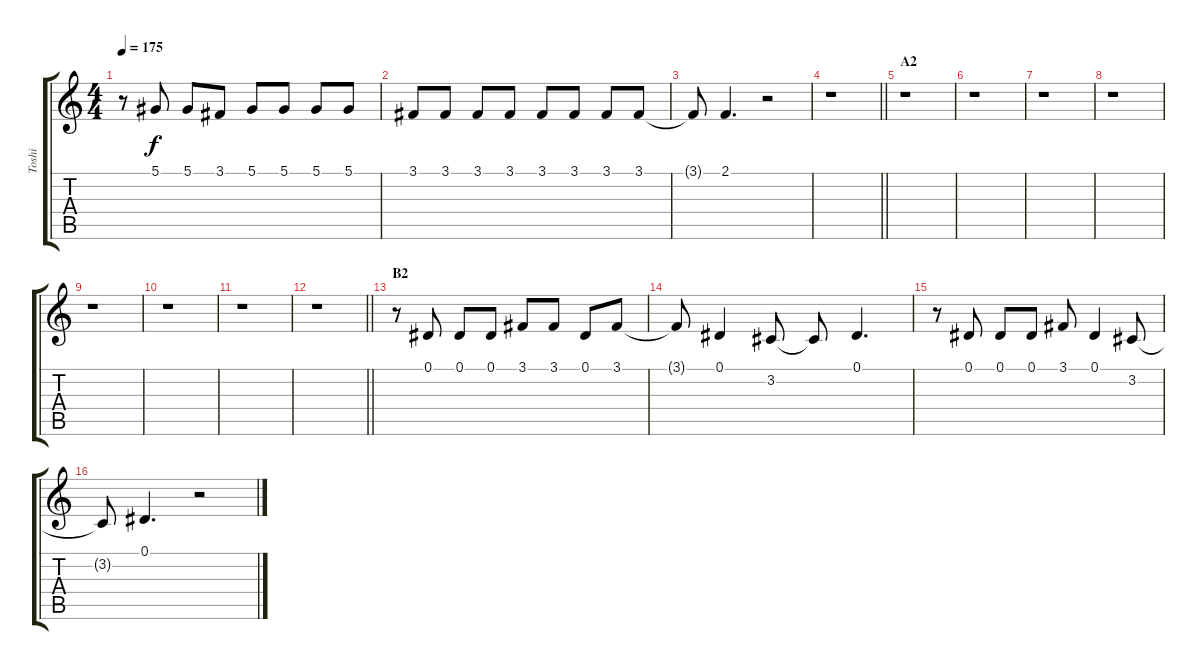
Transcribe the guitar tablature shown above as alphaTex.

\track ("Toshi" "Toshi") {instrument violin}
\staff {score tabs}
\tuning (Eb4 Bb3 Gb3 Db3 Ab2 Eb2) {hide}
\ts (4 4)
\tempo 175
\clef g2
\ks c
r.8{dy f} 5.1.8 5.1.8 3.1.8 5.1.8 5.1.8 5.1.8 5.1.8 |
3.1.8 3.1.8 3.1.8 3.1.8 3.1.8 3.1.8 3.1.8 3.1.8 |
3.1{t}.8 2.1.4{d} r.2 |
\barLineRight lightlight
r.1 |
\section ("" "A2")
r.1 |
r.1 |
r.1 |
r.1 |
r.1 |
r.1 |
r.1 |
\barLineRight lightlight
r.1 |
\section ("" "B2")
r.8 0.1.8 0.1.8 0.1.8 3.1.8 3.1.8 0.1.8 3.1.8 |
3.1{t}.8 0.1.4 3.2.8 3.2{t}.8 0.1.4{d} |
r.8 0.1.8 0.1.8 0.1.8 3.1.8 0.1.4 3.2.8 |
3.2{t}.8 0.1.4{d} r.2
